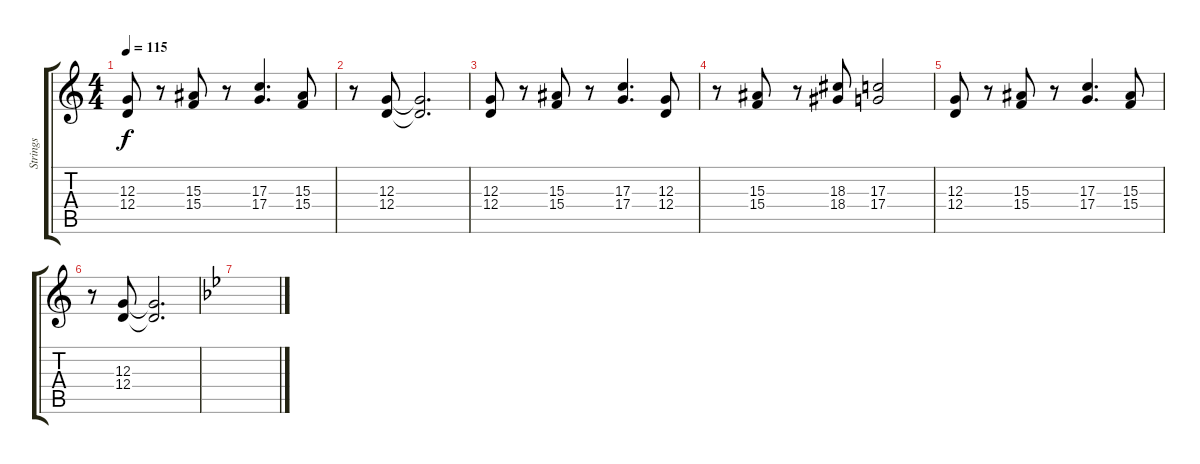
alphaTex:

\track ("Strings" "Strings") {instrument stringensemble1}
\staff {score tabs}
\tuning (E4 B3 G3 D3 A2 E2) {hide}
\ts (4 4)
\tempo 115
\clef g2
\ks c
(12.3 12.4).8{dy f} r.8 (15.3 15.4).8 r.8 (17.3 17.4).4{d} (15.3 15.4).8 |
r.8 (12.3 12.4).8 (12.3{t} 12.4{t}).2{d} |
(12.3 12.4).8 r.8 (15.3 15.4).8 r.8 (17.3 17.4).4{d} (12.3 12.4).8 |
r.8 (15.3 15.4).8 r.8 (18.3 18.4).8 (17.3 17.4).2 |
(12.3 12.4).8 r.8 (15.3 15.4).8 r.8 (17.3 17.4).4{d} (15.3 15.4).8 |
r.8 (12.3 12.4).8 (12.3{t} 12.4{t}).2{d} |
\ks bb
